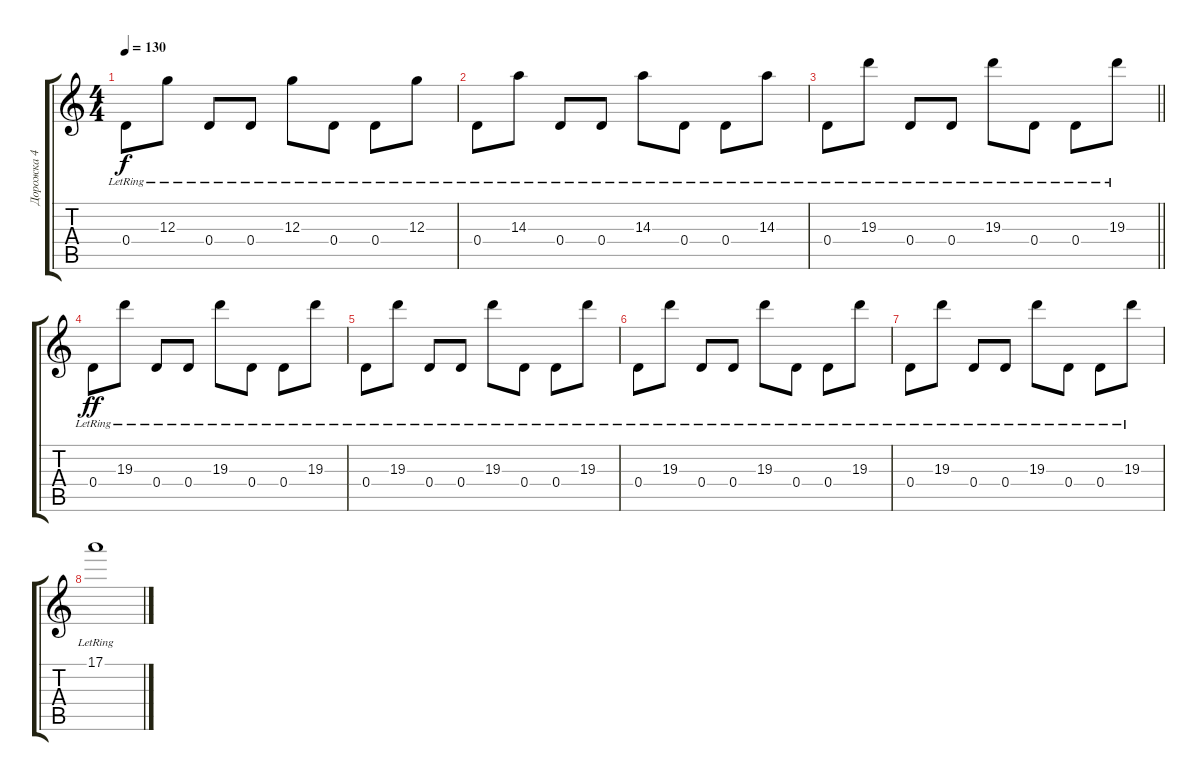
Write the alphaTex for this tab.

\track ("Дорожка 4" "Дорожка 4") {instrument electricguitarclean}
\staff {score tabs}
\tuning (E4 B3 G3 D3 A2 E2) {hide}
\ts (4 4)
\tempo 130
\clef g2
\ks c
0.4{lr}.8{dy f} 12.3{lr}.8 0.4{lr}.8 0.4{lr}.8 12.3{lr}.8 0.4{lr}.8 0.4{lr}.8 12.3{lr}.8 |
0.4{lr}.8 14.3{lr}.8 0.4{lr}.8 0.4{lr}.8 14.3{lr}.8 0.4{lr}.8 0.4{lr}.8 14.3{lr}.8 |
\barLineRight lightlight
0.4{lr}.8 19.3{lr}.8 0.4{lr}.8 0.4{lr}.8 19.3{lr}.8 0.4{lr}.8 0.4{lr}.8 19.3{lr}.8 |
0.4{lr}.8{dy ff} 19.3{lr}.8 0.4{lr}.8 0.4{lr}.8 19.3{lr}.8 0.4{lr}.8 0.4{lr}.8 19.3{lr}.8 |
0.4{lr}.8 19.3{lr}.8 0.4{lr}.8 0.4{lr}.8 19.3{lr}.8 0.4{lr}.8 0.4{lr}.8 19.3{lr}.8 |
0.4{lr}.8 19.3{lr}.8 0.4{lr}.8 0.4{lr}.8 19.3{lr}.8 0.4{lr}.8 0.4{lr}.8 19.3{lr}.8 |
0.4{lr}.8 19.3{lr}.8 0.4{lr}.8 0.4{lr}.8 19.3{lr}.8 0.4{lr}.8 0.4{lr}.8 19.3{lr}.8 |
17.1{lr}.1
